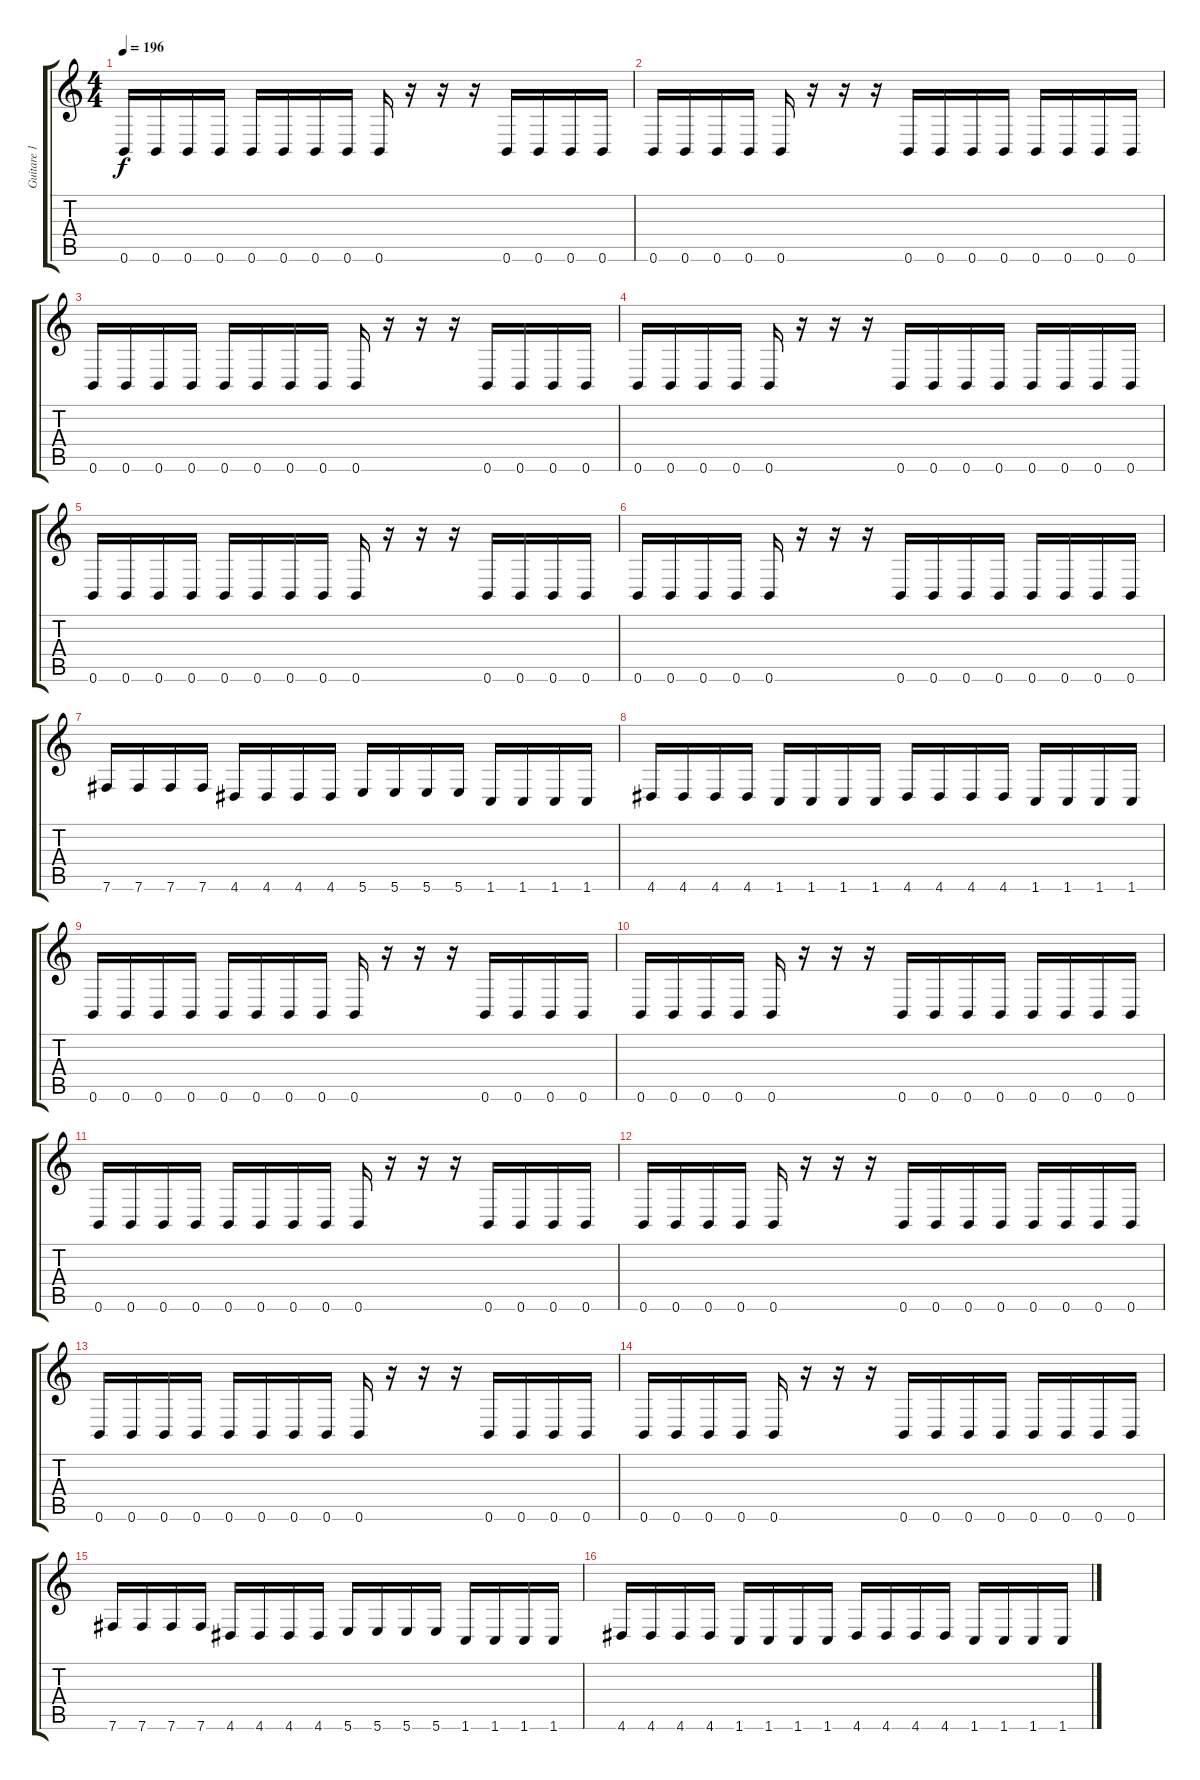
\track ("Guitare 1" "Guitare 1") {instrument distortionguitar}
\staff {score tabs}
\tuning (Db4 Ab3 E3 B2 Gb2 B1) {hide}
\ts (4 4)
\tempo 196
\clef g2
\ks c
0.6.16{dy f} 0.6.16 0.6.16 0.6.16 0.6.16 0.6.16 0.6.16 0.6.16 0.6.16 r.16 r.16 r.16 0.6.16 0.6.16 0.6.16 0.6.16 |
0.6.16 0.6.16 0.6.16 0.6.16 0.6.16 r.16 r.16 r.16 0.6.16 0.6.16 0.6.16 0.6.16 0.6.16 0.6.16 0.6.16 0.6.16 |
0.6.16 0.6.16 0.6.16 0.6.16 0.6.16 0.6.16 0.6.16 0.6.16 0.6.16 r.16 r.16 r.16 0.6.16 0.6.16 0.6.16 0.6.16 |
0.6.16 0.6.16 0.6.16 0.6.16 0.6.16 r.16 r.16 r.16 0.6.16 0.6.16 0.6.16 0.6.16 0.6.16 0.6.16 0.6.16 0.6.16 |
0.6.16 0.6.16 0.6.16 0.6.16 0.6.16 0.6.16 0.6.16 0.6.16 0.6.16 r.16 r.16 r.16 0.6.16 0.6.16 0.6.16 0.6.16 |
0.6.16 0.6.16 0.6.16 0.6.16 0.6.16 r.16 r.16 r.16 0.6.16 0.6.16 0.6.16 0.6.16 0.6.16 0.6.16 0.6.16 0.6.16 |
7.6.16 7.6.16 7.6.16 7.6.16 4.6.16 4.6.16 4.6.16 4.6.16 5.6.16 5.6.16 5.6.16 5.6.16 1.6.16 1.6.16 1.6.16 1.6.16 |
4.6.16 4.6.16 4.6.16 4.6.16 1.6.16 1.6.16 1.6.16 1.6.16 4.6.16 4.6.16 4.6.16 4.6.16 1.6.16 1.6.16 1.6.16 1.6.16 |
0.6.16 0.6.16 0.6.16 0.6.16 0.6.16 0.6.16 0.6.16 0.6.16 0.6.16 r.16 r.16 r.16 0.6.16 0.6.16 0.6.16 0.6.16 |
0.6.16 0.6.16 0.6.16 0.6.16 0.6.16 r.16 r.16 r.16 0.6.16 0.6.16 0.6.16 0.6.16 0.6.16 0.6.16 0.6.16 0.6.16 |
0.6.16 0.6.16 0.6.16 0.6.16 0.6.16 0.6.16 0.6.16 0.6.16 0.6.16 r.16 r.16 r.16 0.6.16 0.6.16 0.6.16 0.6.16 |
0.6.16 0.6.16 0.6.16 0.6.16 0.6.16 r.16 r.16 r.16 0.6.16 0.6.16 0.6.16 0.6.16 0.6.16 0.6.16 0.6.16 0.6.16 |
0.6.16 0.6.16 0.6.16 0.6.16 0.6.16 0.6.16 0.6.16 0.6.16 0.6.16 r.16 r.16 r.16 0.6.16 0.6.16 0.6.16 0.6.16 |
0.6.16 0.6.16 0.6.16 0.6.16 0.6.16 r.16 r.16 r.16 0.6.16 0.6.16 0.6.16 0.6.16 0.6.16 0.6.16 0.6.16 0.6.16 |
7.6.16 7.6.16 7.6.16 7.6.16 4.6.16 4.6.16 4.6.16 4.6.16 5.6.16 5.6.16 5.6.16 5.6.16 1.6.16 1.6.16 1.6.16 1.6.16 |
4.6.16 4.6.16 4.6.16 4.6.16 1.6.16 1.6.16 1.6.16 1.6.16 4.6.16 4.6.16 4.6.16 4.6.16 1.6.16 1.6.16 1.6.16 1.6.16
